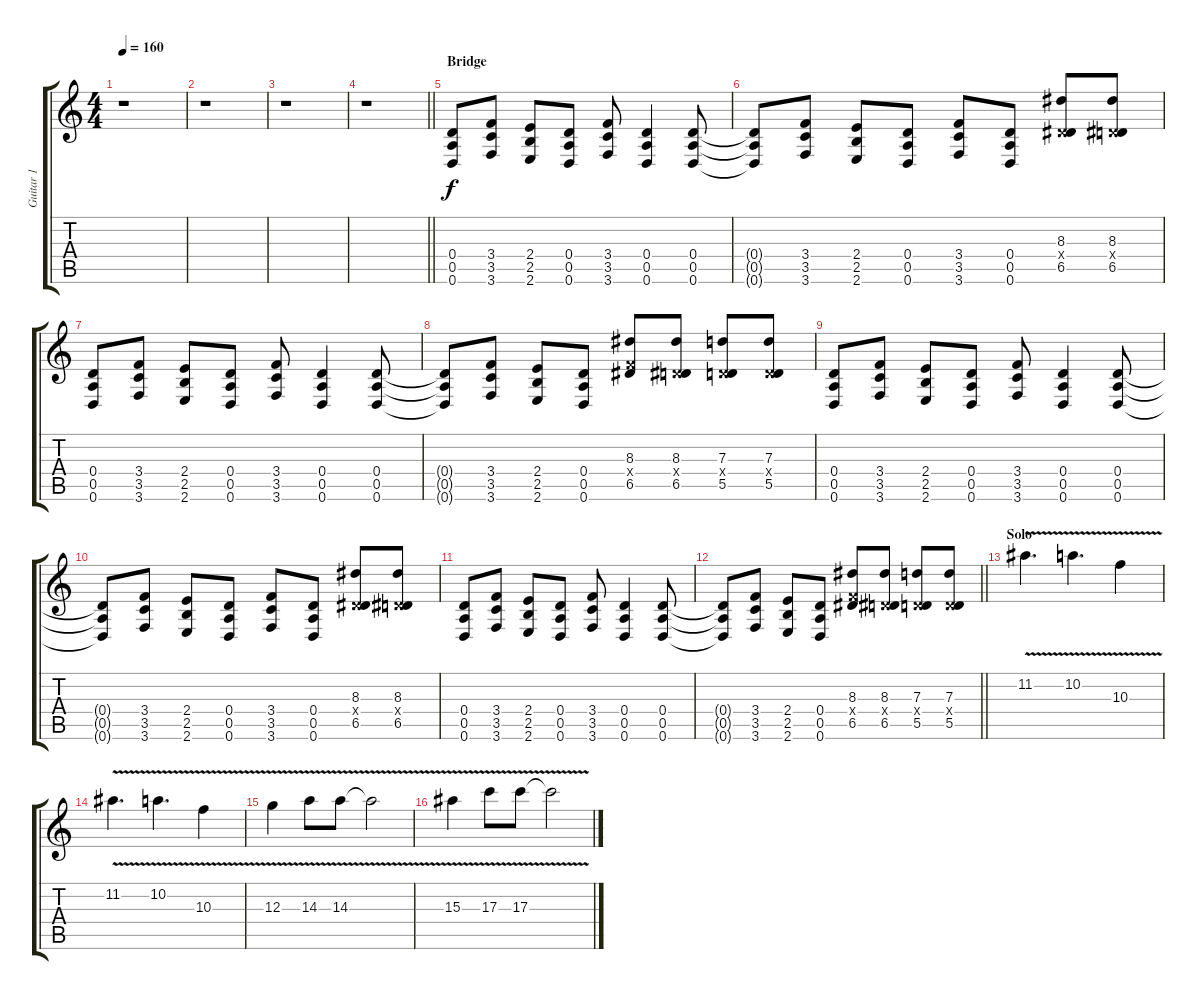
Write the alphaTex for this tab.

\track ("Guitar 1" "Guitar 1") {instrument distortionguitar}
\staff {score tabs}
\tuning (E4 B3 G3 D3 A2 D2) {hide}
\ts (4 4)
\tempo 160
\clef g2
\ks c
r.1{dy f} |
r.1 |
r.1 |
\barLineRight lightlight
r.1 |
\section ("" "Bridge")
(0.4 0.5 0.6).8 (3.4 3.5 3.6).8 (2.4 2.5 2.6).8 (0.4 0.5 0.6).8 (3.4 3.5 3.6).8 (0.4 0.5 0.6).4 (0.4 0.5 0.6).8 |
(0.4{t} 0.5{t} 0.6{t}).8 (3.4 3.5 3.6).8 (2.4 2.5 2.6).8 (0.4 0.5 0.6).8 (3.4 3.5 3.6).8 (0.4 0.5 0.6).8 (8.3 0.4{x} 6.5).8 (8.3 0.4{x} 6.5).8 |
(0.4 0.5 0.6).8 (3.4 3.5 3.6).8 (2.4 2.5 2.6).8 (0.4 0.5 0.6).8 (3.4 3.5 3.6).8 (0.4 0.5 0.6).4 (0.4 0.5 0.6).8 |
(0.4{t} 0.5{t} 0.6{t}).8 (3.4 3.5 3.6).8 (2.4 2.5 2.6).8 (0.4 0.5 0.6).8 (8.3 3.4{x} 6.5).8 (8.3 0.4{x} 6.5).8 (7.3 0.4{x} 5.5).8 (7.3 0.4{x} 5.5).8 |
(0.4 0.5 0.6).8 (3.4 3.5 3.6).8 (2.4 2.5 2.6).8 (0.4 0.5 0.6).8 (3.4 3.5 3.6).8 (0.4 0.5 0.6).4 (0.4 0.5 0.6).8 |
(0.4{t} 0.5{t} 0.6{t}).8 (3.4 3.5 3.6).8 (2.4 2.5 2.6).8 (0.4 0.5 0.6).8 (3.4 3.5 3.6).8 (0.4 0.5 0.6).8 (8.3 0.4{x} 6.5).8 (8.3 0.4{x} 6.5).8 |
(0.4 0.5 0.6).8 (3.4 3.5 3.6).8 (2.4 2.5 2.6).8 (0.4 0.5 0.6).8 (3.4 3.5 3.6).8 (0.4 0.5 0.6).4 (0.4 0.5 0.6).8 |
\barLineRight lightlight
(0.4{t} 0.5{t} 0.6{t}).8 (3.4 3.5 3.6).8 (2.4 2.5 2.6).8 (0.4 0.5 0.6).8 (8.3 3.4{x} 6.5).8 (8.3 0.4{x} 6.5).8 (7.3 0.4{x} 5.5).8 (7.3 0.4{x} 5.5).8 |
\section ("" "Solo")
11.2{v}.4{d} 10.2{v}.4{d} 10.3{v}.4 |
11.2{v}.4{d} 10.2{v}.4{d} 10.3{v}.4 |
12.3{v}.4 14.3{v}.8 14.3{v}.8 14.3{t}.2 |
15.3{v}.4 17.3{v}.8 17.3{v}.8 17.3{t}.2
